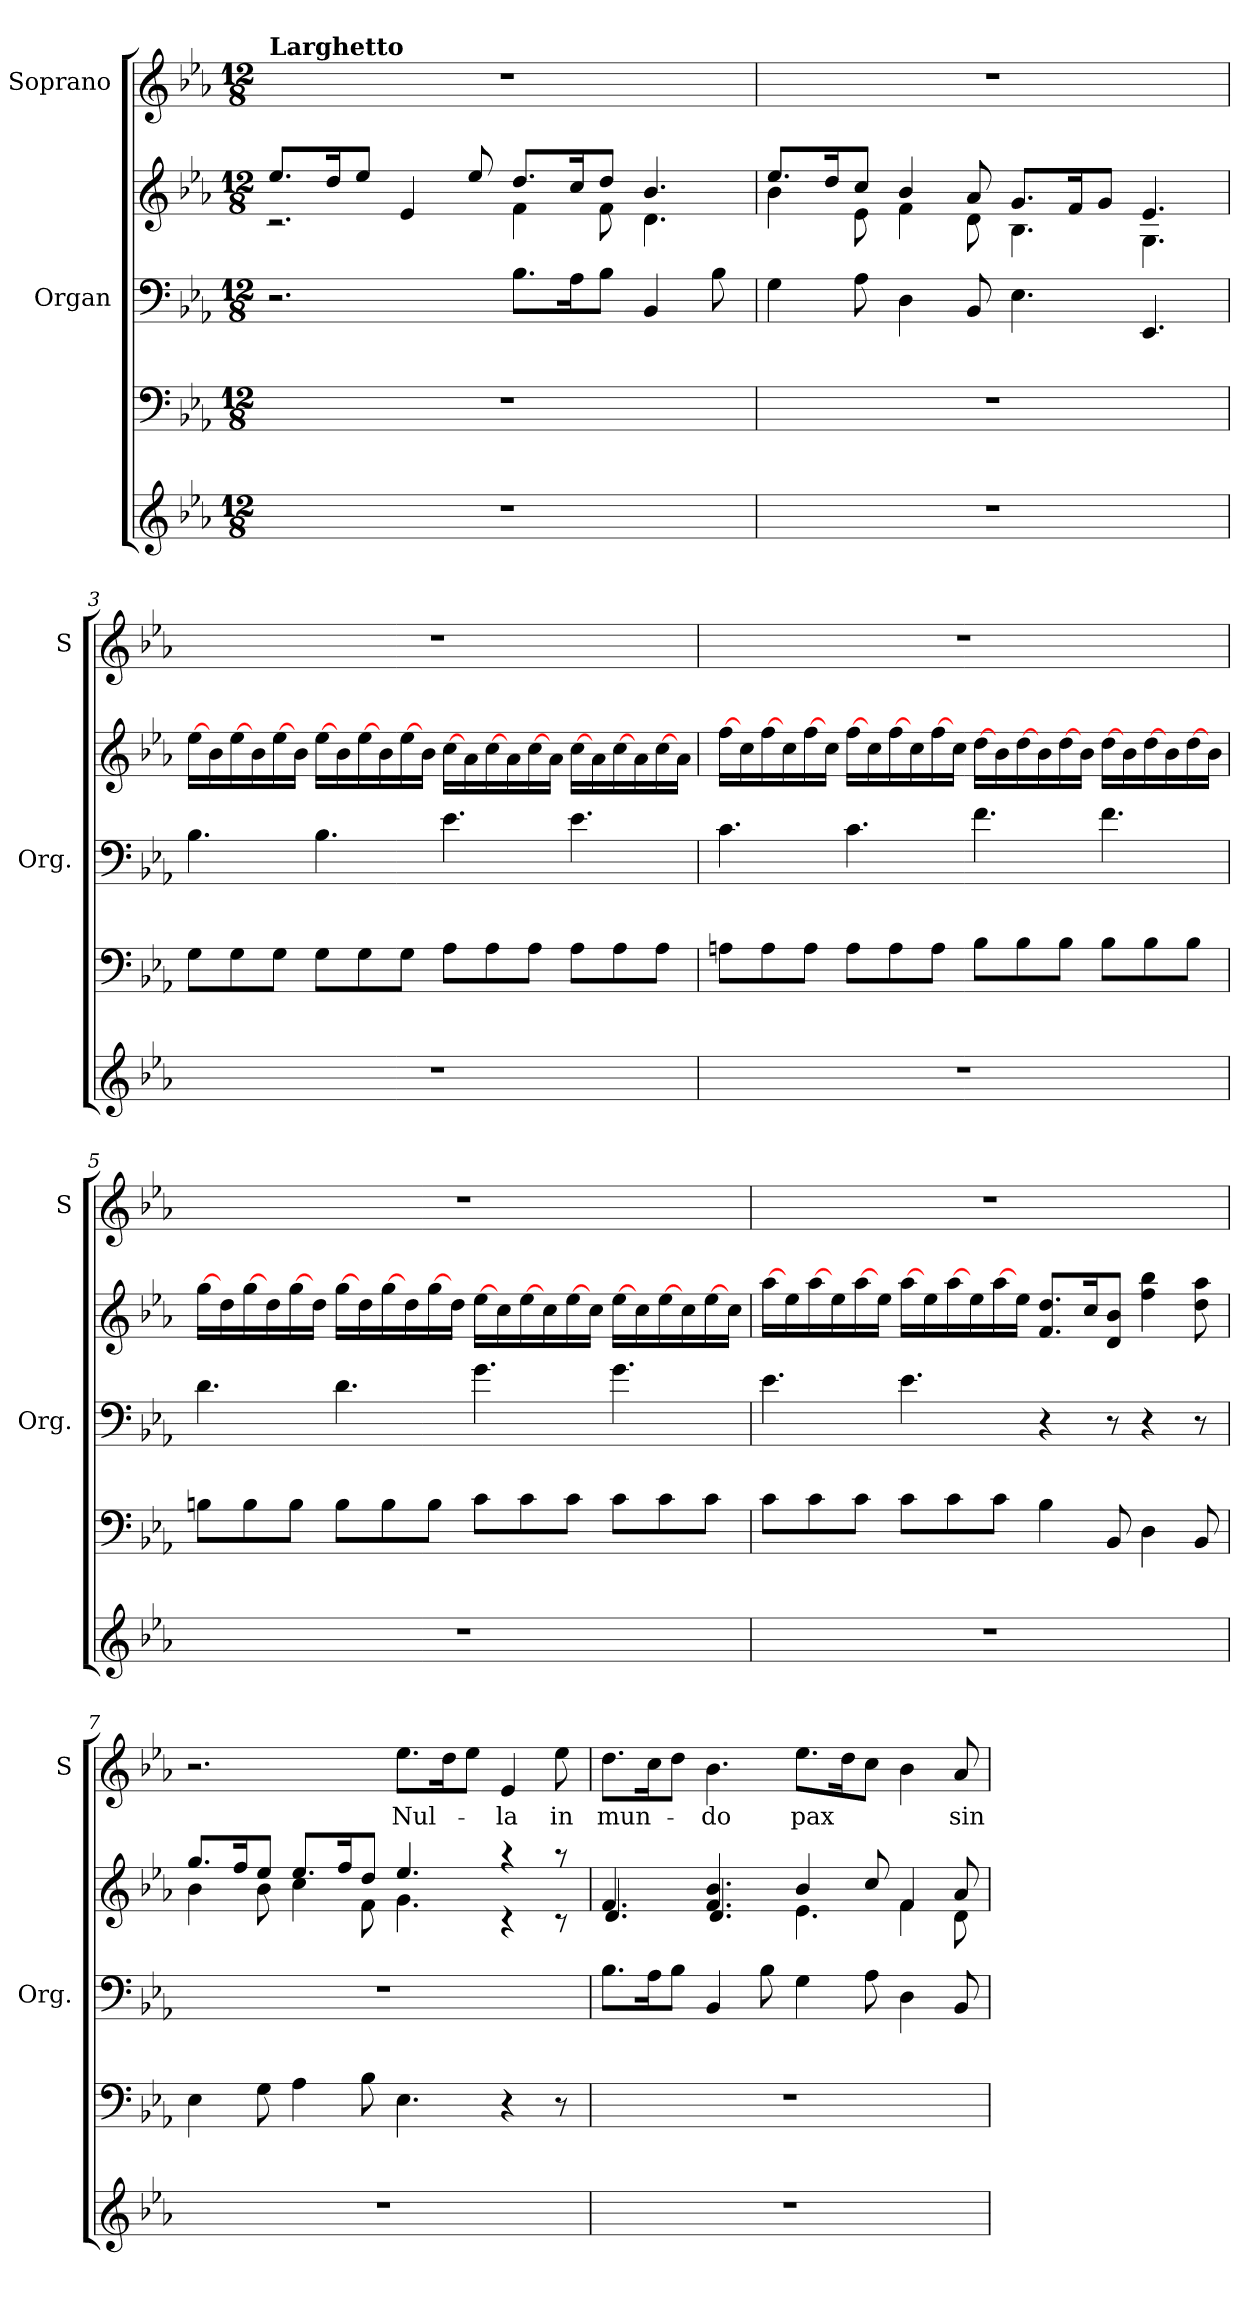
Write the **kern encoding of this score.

**kern	**kern	**kern	**kern	**kern	**text
*part4	*part3	*part2	*part2	*part1	*part1
*staff5	*staff4	*staff3	*staff2	*staff1	*staff1
*	*	*I"Organ	*	*I"Soprano	*
*	*	*I'Org.	*	*I'S	*
*clefG2	*clefF4	*clefF4	*clefG2	*clefG2	*
*k[b-e-a-]	*k[b-e-a-]	*k[b-e-a-]	*k[b-e-a-]	*k[b-e-a-]	*
*E-:	*E-:	*E-:	*E-:	*E-:	*
*M12/8	*M12/8	*M12/8	*M12/8	*M12/8	*
=1	=1	=1	=1	=1	=1
*	*	*	*^	*	*
!	!	!	!	!	!LO:TX:a:B:t=Larghetto	!
1.r	1.r	2.r	8.ee-/L	2.rc	1.r	.
.	.	.	16dd/k	.	.	.
.	.	.	8ee-/J	.	.	.
.	.	.	4e-/	.	.	.
.	.	.	8ee-/	.	.	.
.	.	8.B-\L	8.dd/L	4f\	.	.
.	.	16A-\k	16cc/k	.	.	.
.	.	8B-\J	8dd/J	8f\	.	.
.	.	4BB-/	4.b-/	4.d\	.	.
.	.	8B-\	.	.	.	.
=2	=2	=2	=2	=2	=2	=2
1.r	1.r	4G\	8.ee-/L	4b-\	1.r	.
.	.	.	16dd/k	.	.	.
.	.	8A-\	8cc/J	8e-\	.	.
.	.	4D\	4b-/	4f\	.	.
.	.	8BB-/	8a-/	8d\	.	.
.	.	4.E-\	8.g/L	4.B-\	.	.
.	.	.	16f/k	.	.	.
.	.	.	8g/J	.	.	.
.	.	4.EE-/	4.e-/	4.G\	.	.
*	*	*	*v	*v	*	*
!!LO:LB:g=z
=3	=3	=3	=3	=3	=3
1.r	8G\L	4.B-\	[16ee-\LL	1.r	.
.	.	.	16b-\	.	.
.	8G\	.	[16ee-\	.	.
.	.	.	16b-\	.	.
.	8G\J	.	[16ee-\	.	.
.	.	.	16b-\JJ	.	.
.	8G\L	4.B-\	[16ee-\LL	.	.
.	.	.	16b-\	.	.
.	8G\	.	[16ee-\	.	.
.	.	.	16b-\	.	.
.	8G\J	.	[16ee-\	.	.
.	.	.	16b-\JJ	.	.
.	8A-\L	4.e-\	[16cc\LL	.	.
.	.	.	16a-\	.	.
.	8A-\	.	[16cc\	.	.
.	.	.	16a-\	.	.
.	8A-\J	.	[16cc\	.	.
.	.	.	16a-\JJ	.	.
.	8A-\L	4.e-\	[16cc\LL	.	.
.	.	.	16a-\	.	.
.	8A-\	.	[16cc\	.	.
.	.	.	16a-\	.	.
.	8A-\J	.	[16cc\	.	.
.	.	.	16a-\JJ	.	.
=4	=4	=4	=4	=4	=4
1.r	8An\L	4.c\	[16ff\LL	1.r	.
.	.	.	16cc\	.	.
.	8A\	.	[16ff\	.	.
.	.	.	16cc\	.	.
.	8A\J	.	[16ff\	.	.
.	.	.	16cc\JJ	.	.
.	8A\L	4.c\	[16ff\LL	.	.
.	.	.	16cc\	.	.
.	8A\	.	[16ff\	.	.
.	.	.	16cc\	.	.
.	8A\J	.	[16ff\	.	.
.	.	.	16cc\JJ	.	.
.	8B-\L	4.f\	[16dd\LL	.	.
.	.	.	16b-\	.	.
.	8B-\	.	[16dd\	.	.
.	.	.	16b-\	.	.
.	8B-\J	.	[16dd\	.	.
.	.	.	16b-\JJ	.	.
.	8B-\L	4.f\	[16dd\LL	.	.
.	.	.	16b-\	.	.
.	8B-\	.	[16dd\	.	.
.	.	.	16b-\	.	.
.	8B-\J	.	[16dd\	.	.
.	.	.	16b-\JJ	.	.
!!LO:PB:g=z
=5	=5	=5	=5	=5	=5
1.r	8Bn\L	4.d\	[16gg\LL	1.r	.
.	.	.	16dd\	.	.
.	8B\	.	[16gg\	.	.
.	.	.	16dd\	.	.
.	8B\J	.	[16gg\	.	.
.	.	.	16dd\JJ	.	.
.	8B\L	4.d\	[16gg\LL	.	.
.	.	.	16dd\	.	.
.	8B\	.	[16gg\	.	.
.	.	.	16dd\	.	.
.	8B\J	.	[16gg\	.	.
.	.	.	16dd\JJ	.	.
.	8c\L	4.g\	[16ee-\LL	.	.
.	.	.	16cc\	.	.
.	8c\	.	[16ee-\	.	.
.	.	.	16cc\	.	.
.	8c\J	.	[16ee-\	.	.
.	.	.	16cc\JJ	.	.
.	8c\L	4.g\	[16ee-\LL	.	.
.	.	.	16cc\	.	.
.	8c\	.	[16ee-\	.	.
.	.	.	16cc\	.	.
.	8c\J	.	[16ee-\	.	.
.	.	.	16cc\JJ	.	.
=6	=6	=6	=6	=6	=6
1.r	8c\L	4.e-\	[16aa-\LL	1.r	.
.	.	.	16ee-\	.	.
.	8c\	.	[16aa-\	.	.
.	.	.	16ee-\	.	.
.	8c\J	.	[16aa-\	.	.
.	.	.	16ee-\JJ	.	.
.	8c\L	4.e-\	[16aa-\LL	.	.
.	.	.	16ee-\	.	.
.	8c\	.	[16aa-\	.	.
.	.	.	16ee-\	.	.
.	8c\J	.	[16aa-\	.	.
.	.	.	16ee-\JJ	.	.
.	4B-\	4r	8.f/ 8.dd/L	.	.
.	.	.	16cc/k	.	.
.	8BB-/	8r	8d/ 8b-/J	.	.
.	4D\	4r	4ff\ 4bb-\	.	.
.	8BB-/	8r	8dd\ 8aa-\	.	.
!!LO:LB:g=z
=7	=7	=7	=7	=7	=7
*	*	*	*^	*	*
1.r	4E-\	1.r	8.gg/L	4b-\	2.r	.
.	.	.	16ff/k	.	.	.
.	8G\	.	8ee-/J	8b-\	.	.
.	4A-\	.	8.ee-/L	4cc\	.	.
.	.	.	16ff/k	.	.	.
.	8B-\	.	8dd/J	8f\	.	.
.	4.E-\	.	4.ee-/	4.g\	8.ee-\L	Nul-
.	.	.	.	.	16dd\k	.
.	.	.	.	.	8ee-\J	.
.	4r	.	4raa	4rc	4e-/	-la
.	8r	.	8raa	8rc	8ee-\	in
=8	=8	=8	=8	=8	=8	=8
1.r	1.r	8.B-\L	4.f/	4.d/	8.dd\L	mun-
.	.	16A-\k	.	.	16cc\k	.
.	.	8B-\J	.	.	8dd\J	.
.	.	4BB-/	4.f/ 4.b-/	4.d/	4.b-\	-do
.	.	8B-\	.	.	.	.
.	.	4G\	4b-/	4.e-\	8.ee-\L	pax
.	.	.	.	.	16dd\k	.
.	.	8A-\	8cc/	.	8cc\J	.
.	.	4D\	4f/	4f\	4b-\	.
.	.	8BB-/	8a-/	8d\	8a-/	sin-
*	*	*	*v	*v	*	*
=	=	=	=	=	=
*-	*-	*-	*-	*-	*-
